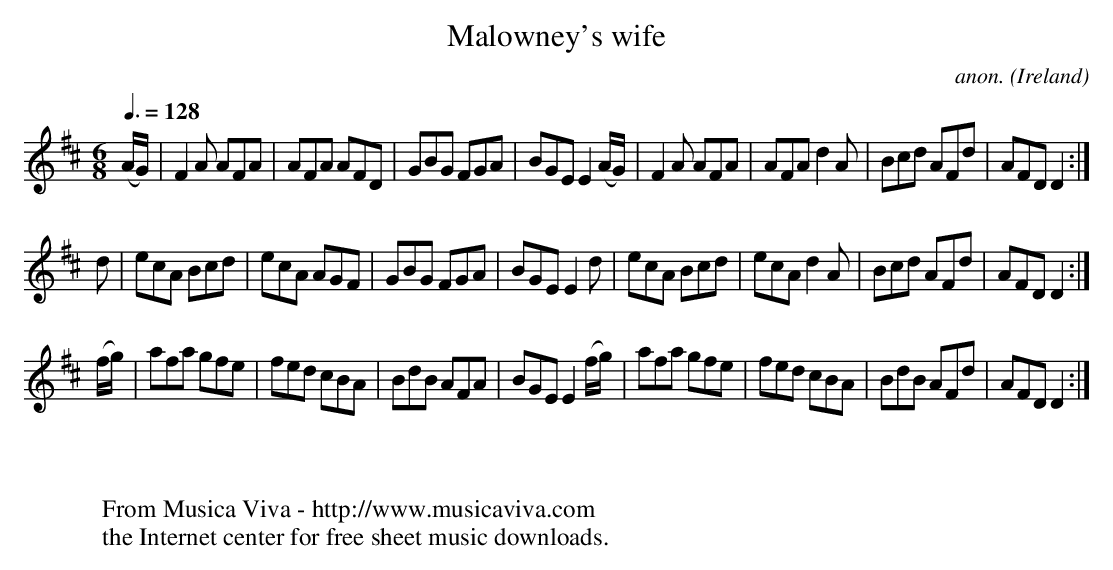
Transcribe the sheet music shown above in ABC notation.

X:1
T:Malowney's wife
C:anon.
O:Ireland
M:6/8
L:1/8
Q:3/8=128
K:D
(A/G/)|F2A AFA|AFA AFD|GBG FGA|\
BGE E2 (A/G/)|F2A AFA|AFA d2A|Bcd AFd|AFD D2:|
d|ecA Bcd|ecA AGF|GBG FGA|BGE E2d|\
ecA Bcd|ecA d2A|Bcd AFd|AFD D2:|
(f/g/)|afa gfe|fed cBA|BdB AFA|BGE E2 (f/g/)|\
afa gfe|fed cBA|BdB AFd|AFD D2:|
W:
W:
W: From Musica Viva - http://www.musicaviva.com
W: the Internet center for free sheet music downloads.
